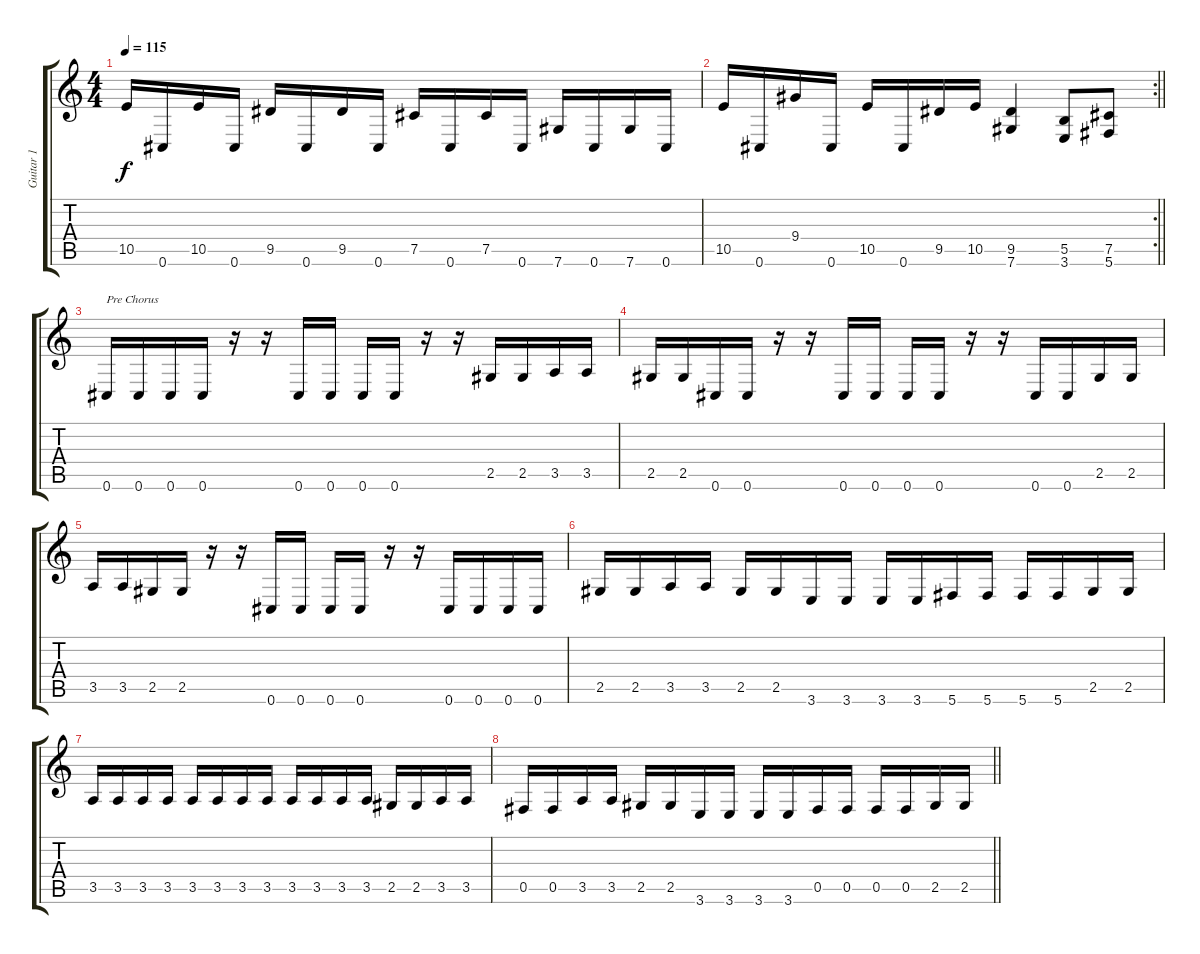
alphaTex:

\track ("Guitar 1" "Guitar 1") {instrument distortionguitar}
\staff {score tabs}
\tuning (Db4 Ab3 E3 B2 Gb2 Db2) {hide}
\ts (4 4)
\tempo 115
\clef g2
\ks c
10.5.16{dy f} 0.6.16 10.5.16 0.6.16 9.5.16 0.6.16 9.5.16 0.6.16 7.5.16 0.6.16 7.5.16 0.6.16 7.6.16 0.6.16 7.6.16 0.6.16 |
\rc 2
\barLineRight lightlight
10.5.16 0.6.16 9.4.16 0.6.16 10.5.16 0.6.16 9.5.16 10.5.16 (9.5 7.6).4 (5.5 3.6).8 (7.5 5.6).8 |
0.6.16{txt "Pre Chorus"} 0.6.16 0.6.16 0.6.16 r.16 r.16 0.6.16 0.6.16 0.6.16 0.6.16 r.16 r.16 2.5.16 2.5.16 3.5.16 3.5.16 |
2.5.16 2.5.16 0.6.16 0.6.16 r.16 r.16 0.6.16 0.6.16 0.6.16 0.6.16 r.16 r.16 0.6.16 0.6.16 2.5.16 2.5.16 |
3.5.16 3.5.16 2.5.16 2.5.16 r.16 r.16 0.6.16 0.6.16 0.6.16 0.6.16 r.16 r.16 0.6.16 0.6.16 0.6.16 0.6.16 |
2.5.16 2.5.16 3.5.16 3.5.16 2.5.16 2.5.16 3.6.16 3.6.16 3.6.16 3.6.16 5.6.16 5.6.16 5.6.16 5.6.16 2.5.16 2.5.16 |
3.5.16 3.5.16 3.5.16 3.5.16 3.5.16 3.5.16 3.5.16 3.5.16 3.5.16 3.5.16 3.5.16 3.5.16 2.5.16 2.5.16 3.5.16 3.5.16 |
\barLineRight lightlight
0.5.16 0.5.16 3.5.16 3.5.16 2.5.16 2.5.16 3.6.16 3.6.16 3.6.16 3.6.16 0.5.16 0.5.16 0.5.16 0.5.16 2.5.16 2.5.16
